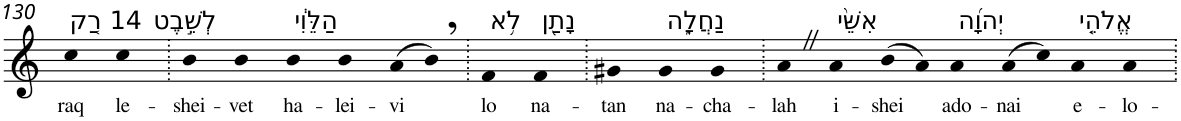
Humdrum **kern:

**kern	**text
*part1	*part1
*staff1	*staff1
*I"Piano	*
*I'Pno	*
!!LO:PB:g=z
*clefG2	*
*k[]	*
=130	=130
!LO:TX:a:t=14 רַ֚ק	!
!	!LO:LY:b
4cc	raq
!LO:TX:a:t=לְשֵׁ֣בֶט	!
!	!LO:LY:b
4cc	le-
=131.	=131.
!	!LO:LY:b
4b	-shei-
!	!LO:LY:b
4b	-vet
!LO:TX:a:t=הַלֵּוִ֔י	!
!	!LO:LY:b
4b	ha-
!	!LO:LY:b
4b	-lei-
!	!LO:LY:b
(>8a	-vi
8b,)	.
=132.	=132.
!LO:TX:a:t=לֹ֥א	!
!	!LO:LY:b
4f	lo
!LO:TX:a:t=נָתַ֖ן	!
!	!LO:LY:b
4f	na-
=133.	=133.
!	!LO:LY:b
4g#X	-tan
!LO:TX:a:t=נַחֲלָ֑ה	!
!	!LO:LY:b
4g#	na-
!	!LO:LY:b
4g#	-cha-
=134.	=134.
!	!LO:LY:b
4aZ	-lah
!LO:TX:a:t=אִשֵּׁ֨י	!
!	!LO:LY:b
4a	i-
!	!LO:LY:b
(>8b	-shei
8a)	.
!LO:TX:a:t=יְהוָ֜ה	!
!	!LO:LY:b
4a	ado-
!	!LO:LY:b
(>8a	-nai
8cc)	.
!LO:TX:a:t=אֱלֹהֵ֤י	!
!	!LO:LY:b
4a	e-
!	!LO:LY:b
4a	-lo-
=.	=.
*-	*-
